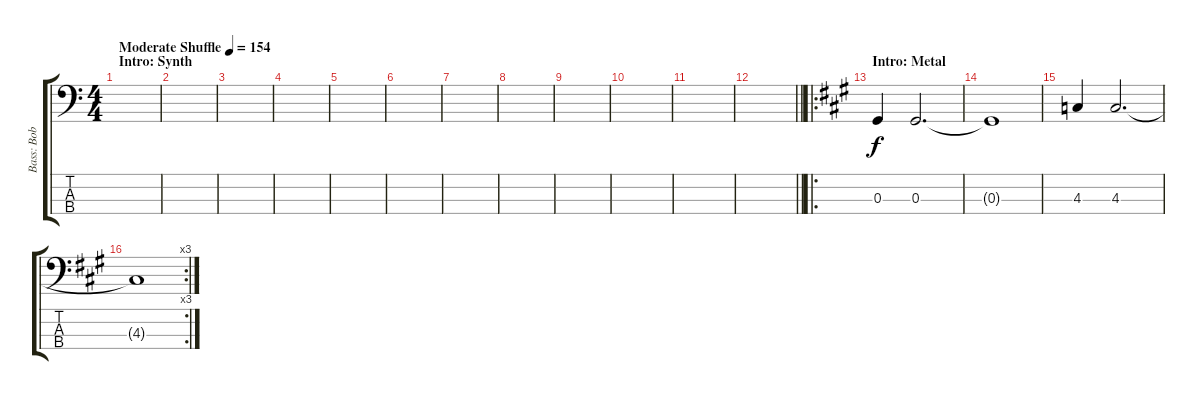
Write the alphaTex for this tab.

\track ("Bass: Bob" "Bass: Bob") {instrument electricbassfinger}
\staff {score tabs}
\tuning (Gb2 Db2 Ab1 Eb1) {hide}
\ts (4 4)
\section ("" "Intro: Synth")
\tempo (154 "Moderate Shuffle")
\clef f4
\ks c
|
|
|
|
|
|
|
|
|
|
|
\barLineRight lightlight
|
\ro
\section ("" "Intro: Metal")
\ks a
0.3.4 0.3.2{d} |
0.3{t}.1 |
4.3.4 4.3.2{d} |
\rc 3
4.3{t}.1
